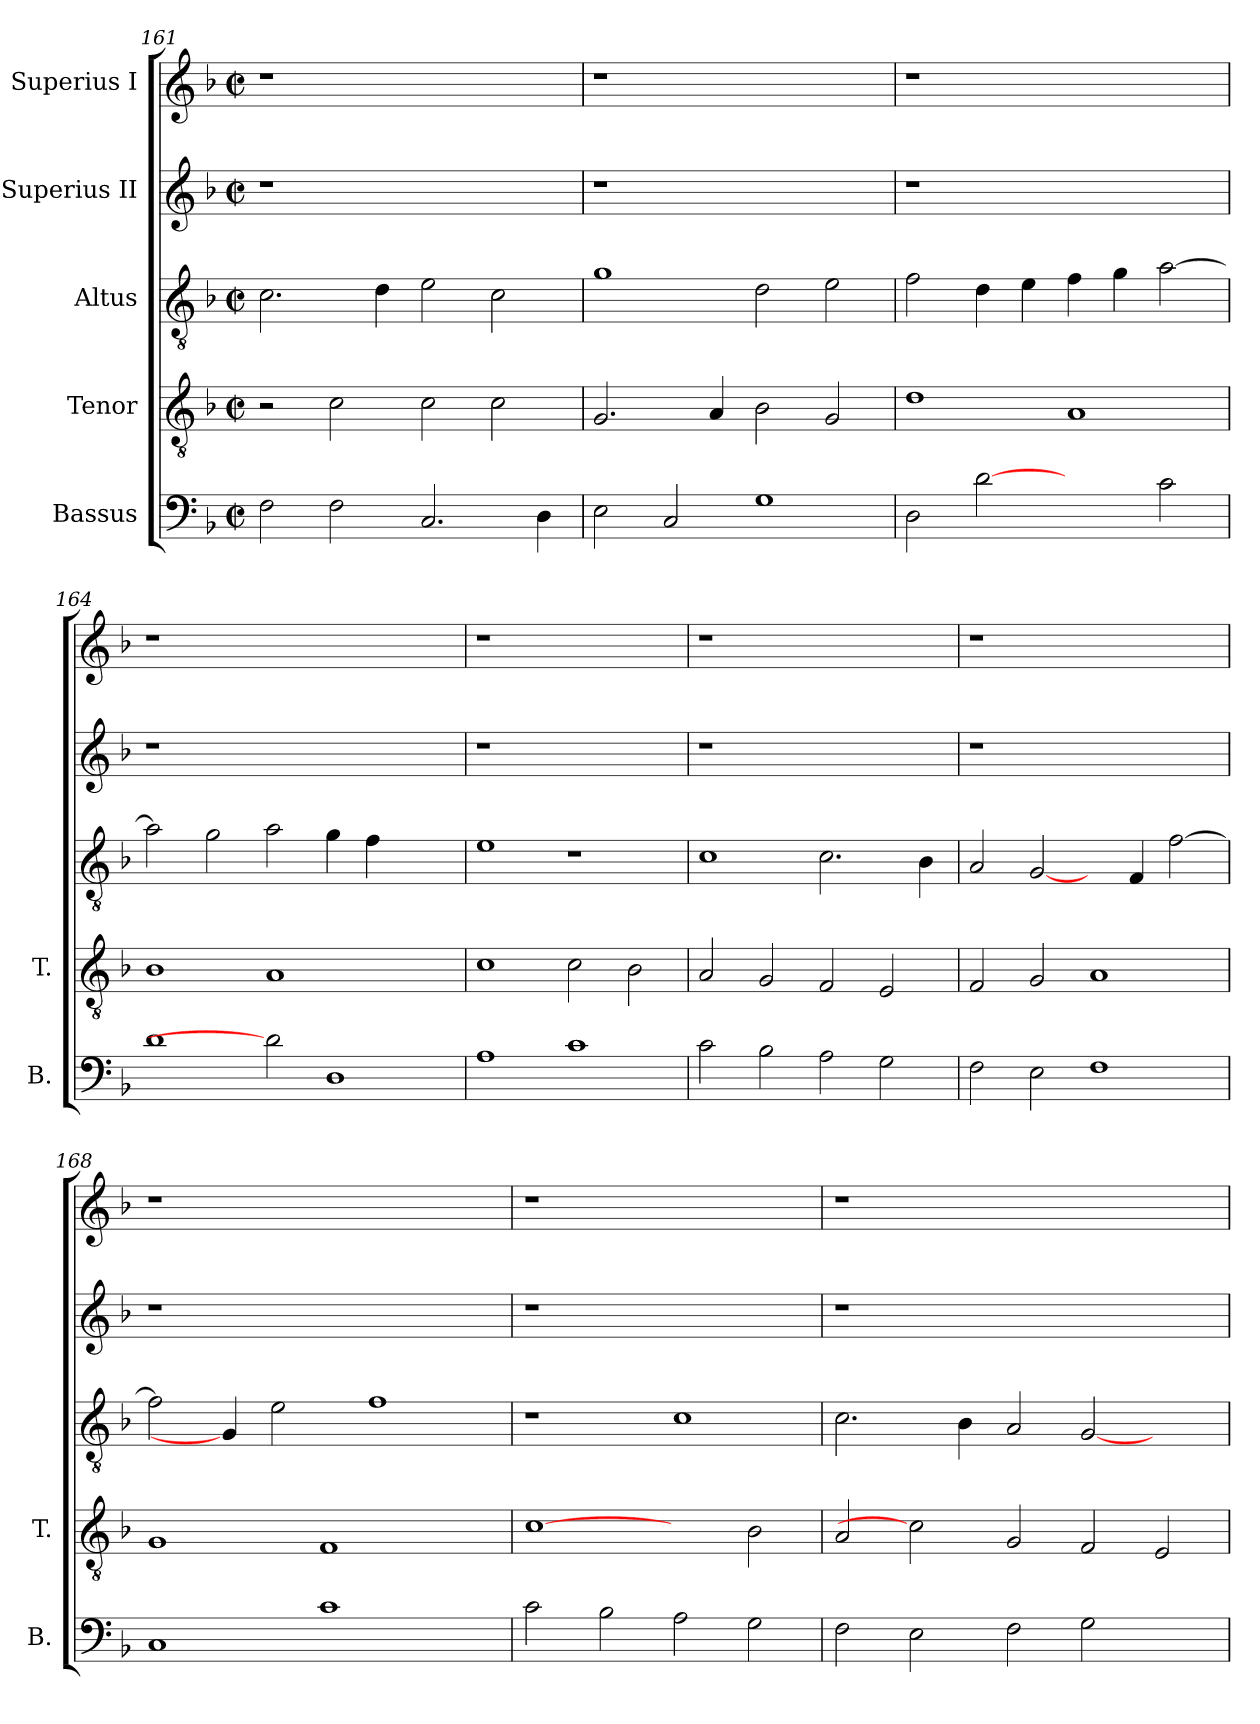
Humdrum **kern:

**kern	**kern	**kern	**kern	**kern
*part5	*part4	*part3	*part2	*part1
*staff5	*staff4	*staff3	*staff2	*staff1
*I"Bassus	*I"Tenor	*I"Altus	*I"Superius II	*I"Superius I
*I'B.	*I'T.	*	*	*
!!LO:PB:g=z
*clefF4	*clefGv2	*clefGv2	*clefG2	*clefG2
*	*ITrd7c12	*ITrd7c12	*	*
*k[b-]	*k[b-]	*k[b-]	*k[b-]	*k[b-]
*F:	*F:	*F:	*F:	*F:
*M2/2	*M2/2	*M2/2	*M2/2	*M2/2
*met(c|)	*met(c|)	*met(c|)	*met(c|)	*met(c|)
=161	=161	=161	=161	=161
!	!	!	!LO:N:vis=1	!LO:N:vis=1
2Fi\	2r	2.Ci\	1r	1r
2Fi\	2Ci\	.	.	.
.	.	4Di\	.	.
2.Ci/	2Ci\	2Ei\	1ryy	1ryy
.	2Ci\	2Ci\	.	.
4Di\	.	.	.	.
=162	=162	=162	=162	=162
!	!	!	!LO:N:vis=1	!LO:N:vis=1
2Ei\	2.GGi/	1Gi	1r	1r
2Ci/	.	.	.	.
.	4AAi/	.	.	.
1Gi	2BB-i\	2Di\	1ryy	1ryy
.	2GGi/	2Ei\	.	.
=163	=163	=163	=163	=163
!	!	!	!LO:N:vis=1	!LO:N:vis=1
2Di\	1Di	2Fi\	1r	1r
[2di	.	4Di\	.	.
.	.	4Ei\	.	.
2ryy	1AAi	4Fi\	1ryy	1ryy
.	.	4Gi\	.	.
2ci\	.	[>2Ai\	.	.
=164	=164	=164	=164	=164
!	!	!	!LO:N:vis=1	!LO:N:vis=1
1di	1BB-i	2Ai\]	1r	1r
.	.	2Gi\	.	.
2di]	1AAi	2Ai\	1.ryy	1.ryy
1Di	.	4Gi\	.	.
.	.	4Fi\	.	.
.	2ryy	2ryy	.	.
=165	=165	=165	=165	=165
!	!	!	!LO:N:vis=1	!LO:N:vis=1
1Ai	1Ci	1Ei	1r	1r
1ci	2Ci\	1r	1ryy	1ryy
.	2BB-i\	.	.	.
!!LO:LB:g=z
=166	=166	=166	=166	=166
!	!	!	!LO:N:vis=1	!LO:N:vis=1
2ci\	2AAi/	1Ci	1r	1r
2B-i\	2GGi/	.	.	.
2Ai\	2FFi/	2.Ci\	1ryy	1ryy
2Gi\	2EEi/	.	.	.
.	.	4BB-i\	.	.
=167	=167	=167	=167	=167
!	!	!	!LO:N:vis=1	!LO:N:vis=1
2Fi\	2FFi/	2AAi/	1r	1r
2Ei\	2GGi/	[2GGi/	.	.
1Fi	1AAi	4ryy	1ryy	1ryy
.	.	4FFi/	.	.
.	.	[>2Fi\	.	.
=168	=168	=168	=168	=168
!	!	!	!LO:N:vis=1	!LO:N:vis=1
1Ci	1GGi	2Fi\]	1r	1r
.	.	4GGi/]	.	.
.	.	2Ei\	.	.
1ci	1FFi	.	1ryy	1ryy
.	.	1Fi	.	.
4ryy	4ryy	.	4ryy	4ryy
=169	=169	=169	=169	=169
!	!	!	!LO:N:vis=1	!LO:N:vis=1
2ci\	[1Ci	1r	1r	1r
2B-i\	.	.	.	.
2Ai\	2ryy	1Ci	1ryy	1ryy
2Gi\	2BB-i\	.	.	.
=170	=170	=170	=170	=170
!	!	!	!LO:N:vis=1	!LO:N:vis=1
2Fi\	2AAi/	2.Ci\	1r	1r
2Ei\	2Ci]	.	.	.
.	.	4BB-i\	.	.
2Fi\	2GGi/	2AAi/	1.ryy	1.ryy
2Gi\	2FFi/	[<2GGi/	.	.
2ryy	2EEi/	2ryy	.	.
=	=	=	=	=
*-	*-	*-	*-	*-
